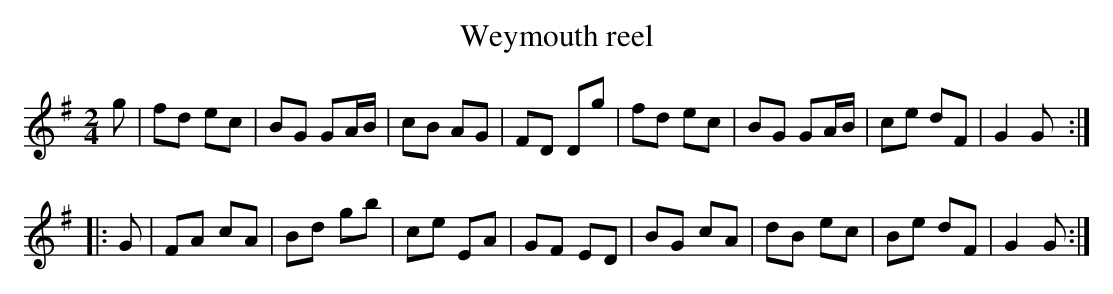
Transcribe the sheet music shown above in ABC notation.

X:1
T:Weymouth reel
M:2/4
L:1/8
K:G
g | fd ec | BG GA/B/ | cB AG | FD Dg | \
fd ec | BG GA/2B/2 | ce dF | G2G:|
|:G|\
FA cA | Bd gb | ce EA | GF ED |\
BG cA | dB ec | Be dF | G2G:|
